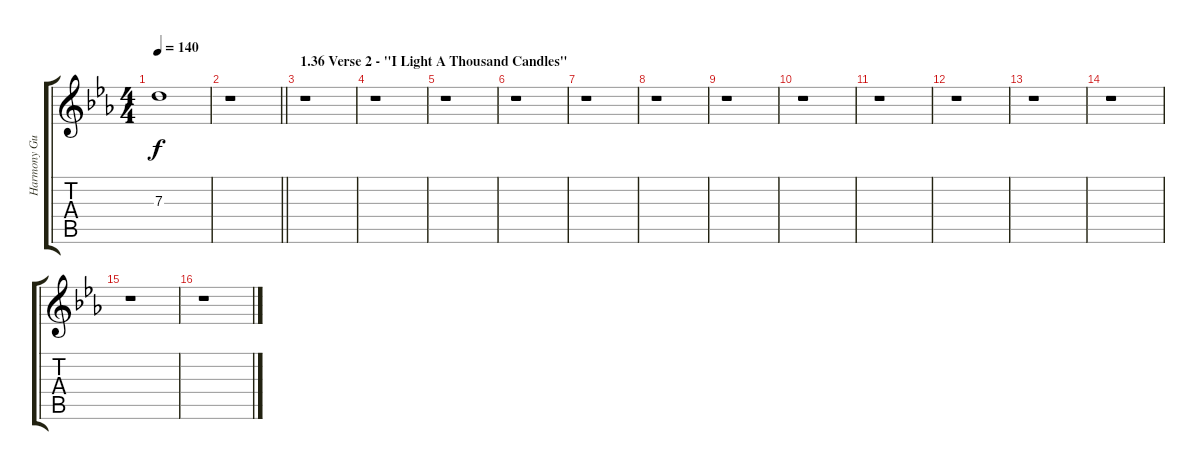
\track ("Harmony Guitar" "Harmony Gu") {instrument distortionguitar}
\staff {score tabs}
\tuning (E4 B3 G3 D3 A2 E2) {hide}
\ts (4 4)
\tempo 140
\clef g2
\ks cminor
7.3{t}.1{dy f} |
\barLineRight lightlight
r.1 |
\section ("" "1.36 Verse 2 - \"I Light A Thousand Candles\"")
r.1 |
r.1 |
r.1 |
r.1 |
r.1 |
r.1 |
r.1 |
r.1 |
r.1 |
r.1 |
r.1 |
r.1 |
r.1 |
r.1
